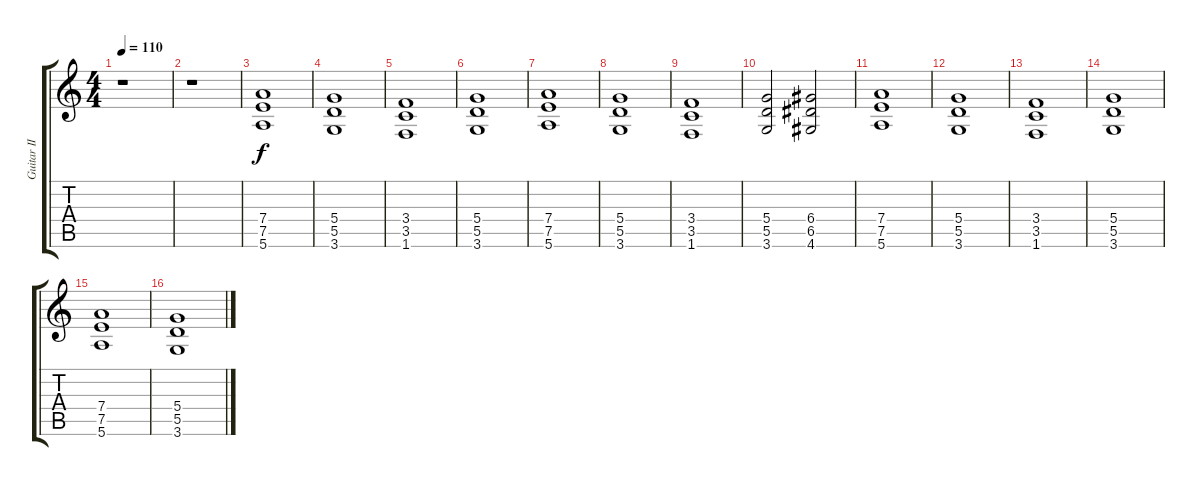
\track ("Guitar II" "Guitar II") {instrument distortionguitar}
\staff {score tabs}
\tuning (E4 B3 G3 D3 A2 E2) {hide}
\ts (4 4)
\tempo 110
\clef g2
\ks c
r.1{dy f} |
r.1 |
(7.4 7.5 5.6).1 |
(5.4 5.5 3.6).1 |
(3.4 3.5 1.6).1 |
(5.4 5.5 3.6).1 |
(7.4 7.5 5.6).1 |
(5.4 5.5 3.6).1 |
(3.4 3.5 1.6).1 |
(5.4 5.5 3.6).2 (6.4 6.5 4.6).2 |
(7.4 7.5 5.6).1 |
(5.4 5.5 3.6).1 |
(3.4 3.5 1.6).1 |
(5.4 5.5 3.6).1 |
(7.4 7.5 5.6).1 |
(5.4 5.5 3.6).1
